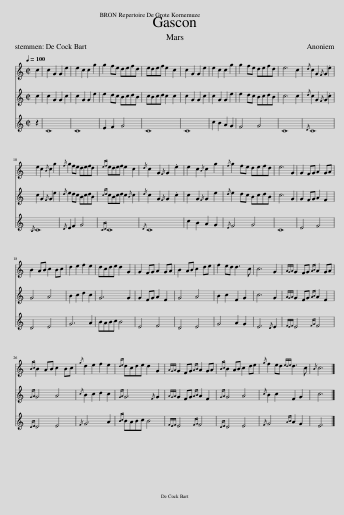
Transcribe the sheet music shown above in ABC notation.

X:1
%%score 1 2 3
L:1/8
Q:1/4=100
M:2/2
I:linebreak $
K:C
V:1 treble
V:2 treble
V:3 treble
V:1
 c2 | c2 G2 G2 e2 | e2 c2 c2 g2 | g2 fe defd | edef e2 c2 | %5
 c2 G2 G2 e2 | e2 c2 c2 g2 | g2 fe defd | e6 c2 |{/d} c2 G2{/F} G2 .e2 |$ %10
 e2 c2{/B} c2 g2 |{/f} g2 fe defd |{ef} edef e2 c2 |{/d} c2 G2{/F} G2 .e2 | e2 c2{/B} c2 g2 | %15
{/f} g2 fe defd | e6 G2 | G2 FG A2 GA |$ B2 AB c2 Bc | d2 e2 f2 e2 | %20
 dcde d2 G2 | G2 FG A2 GA | B2 AB c2 de | f2 ed d3 c | c6 G2 | %25
{AGA} G2 FG{AB} A2 GA |${Bc} B2 AB c2 Bc |{/g} d2 e2 f2 e2 |{de} dcde d2 G2 |{AGA} G2 FG{AB} A2 GA | %30
{Bc} B2 AB c2 de |{/g} f2 ed{ede} d3 c |{/B} c6 |] %33
V:2
 c2 | c2 G2 G2 c2 | c2 G2 G2 e2 | e2 dc BcdB | cBcd c2 c2 | %5
 c2 G2 G2 c2 | c2 G2 G2 e2 | e2 dc BcdB | c6 c2 |{/d} c2 G2{/F} G2 .c2 |$ %10
 c2 G2{/F} G2 e2 |{/d} e2 dc BcdB |{cd} cBcd c2{/B} c2 |{/d} c2 G2{/F} G2 .c2 | c2 G2{/F} G2 e2 | %15
{/d} e2 dc BcdB | c6 G2 | G2 FG A2 F2 |$ G4 A4 | B2 c2 d2 c2 | %20
 G6 G2 | G2 FG A2 F2 | G4 A4 | B2 c2 F2 G2 | c6 G2 | %25
{AGA} G2 FG{AB} A2 F2 |${GA} G4 A4 |{/c} B2 c2 d2 c2 |{GA} G6{/F} G2 |{AGA} G2 FG{AB} A2 F2 | %30
{GA} G4 A4 |{/c} B2 c2 F2 G2 | c6 |] %33
V:3
 z2 | C8 | C8 | E2 F2 G4 | C8 | %5
 C8 | c2 B2 A2 G2 | F4 G4 | C8 |{/D} C8 |$ %10
{/B,} C8 |{/D} E2 F2 G4 |{CD} C8 |{/D} C8 | c2 B2 A2 G2 | %15
{/E} F4 G4 | C8 | E4 F4 |$ D4 E4 | G6 A2 | %20
 BABc B4 | E4 F4 | D4 E4 | G4 A2 G2 | E6{/D} E2 | %25
{FEF} E4{FG} F4 |${DE} D4 E4 |{/F} G6 A2 |{Bc} BABc B4 |{FEF} E4{FG} F4 | %30
{DE} D4 E4 |{/F} G4{AB} A2 G2 | E6 |] %33
